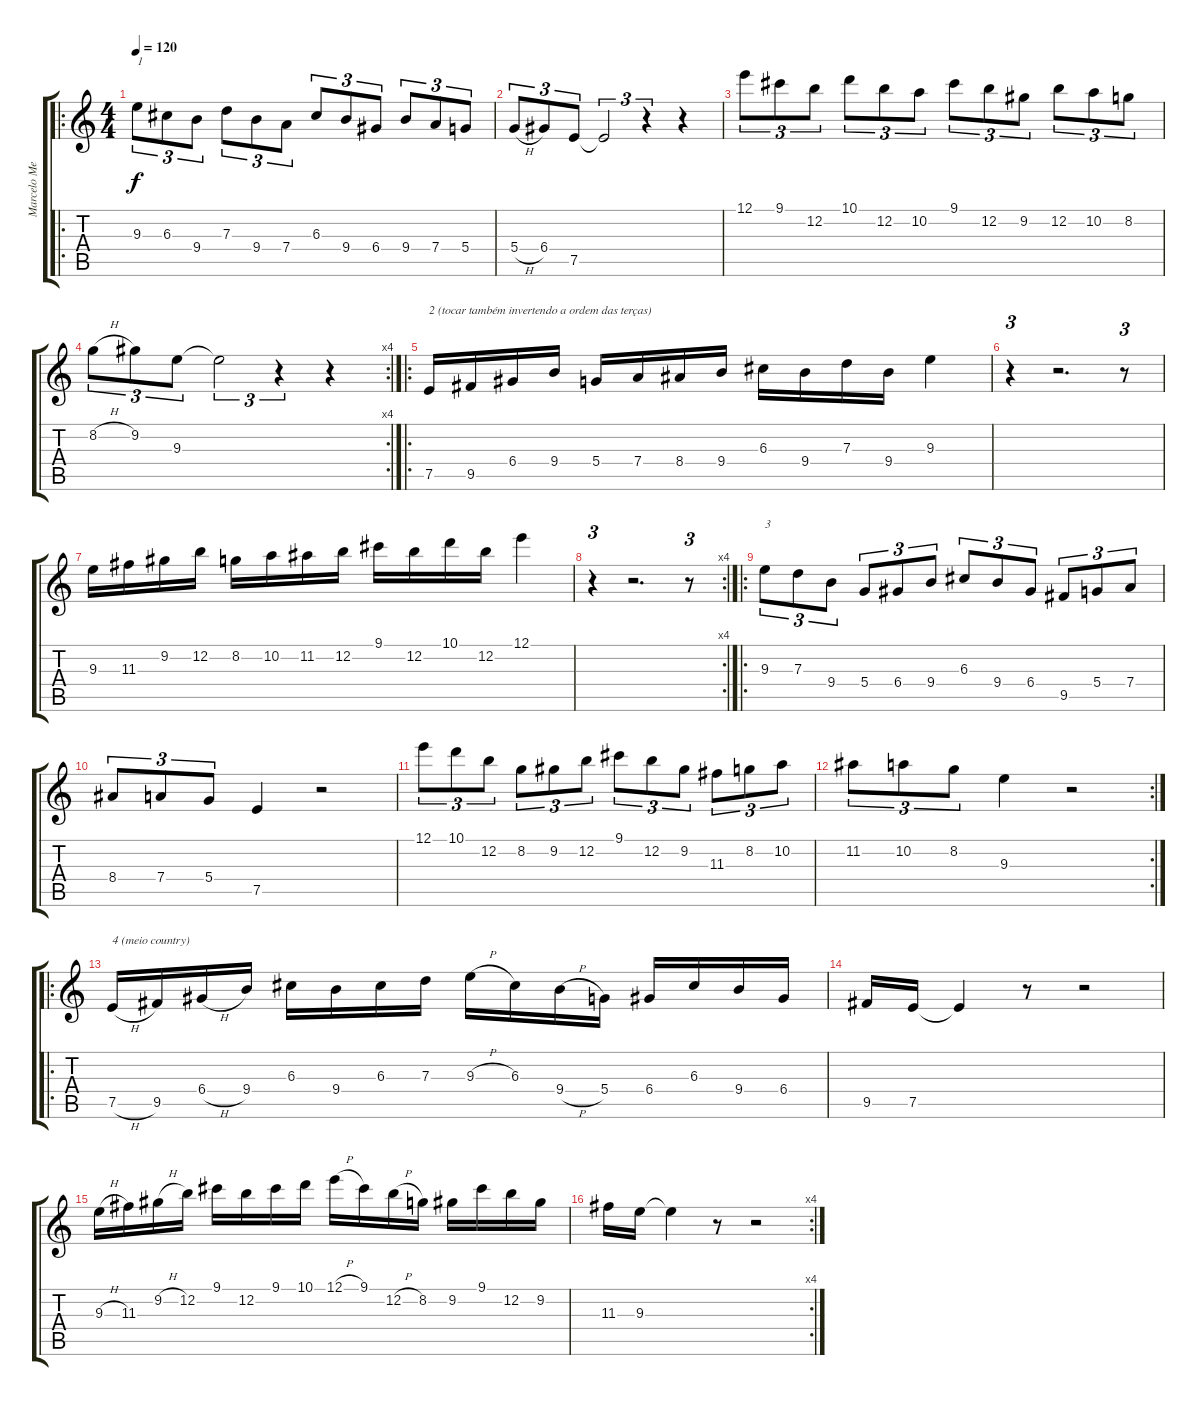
\track ("Marcelo Mello" "Marcelo Me") {instrument overdrivenguitar}
\staff {score tabs}
\tuning (E4 B3 G3 D3 A2 E2) {hide}
\ro
\ts (4 4)
\tempo 120
\clef g2
\ks c
9.3.8{tu (3 2) txt "1 " dy f instrument overdrivenguitar} 6.3.8{tu (3 2)} 9.4.8{tu (3 2)} 7.3.8{tu (3 2)} 9.4.8{tu (3 2)} 7.4.8{tu (3 2)} 6.3.8{tu (3 2)} 9.4.8{tu (3 2)} 6.4.8{tu (3 2)} 9.4.8{tu (3 2)} 7.4.8{tu (3 2)} 5.4.8{tu (3 2)} |
5.4{h}.8{tu (3 2)} 6.4.8{tu (3 2)} 7.5.8{tu (3 2)} 7.5{t}.2{tu (3 2)} r.4{tu (3 2)} r.4 |
12.1.8{tu (3 2)} 9.1.8{tu (3 2)} 12.2.8{tu (3 2)} 10.1.8{tu (3 2)} 12.2.8{tu (3 2)} 10.2.8{tu (3 2)} 9.1.8{tu (3 2)} 12.2.8{tu (3 2)} 9.2.8{tu (3 2)} 12.2.8{tu (3 2)} 10.2.8{tu (3 2)} 8.2.8{tu (3 2)} |
\rc 4
8.2{h}.8{tu (3 2)} 9.2.8{tu (3 2)} 9.3.8{tu (3 2)} 9.3{t}.2{tu (3 2)} r.4{tu (3 2)} r.4 |
\ro
7.5.16{txt "2 (tocar também invertendo a ordem das terças)"} 9.5.16 6.4.16 9.4.16 5.4.16 7.4.16 8.4.16 9.4.16 6.3.16 9.4.16 7.3.16 9.4.16 9.3.4 |
r.4{tu (3 2)} r.2{d} r.8{tu (3 2)} |
9.3.16 11.3.16 9.2.16 12.2.16 8.2.16 10.2.16 11.2.16 12.2.16 9.1.16 12.2.16 10.1.16 12.2.16 12.1.4 |
\rc 4
r.4{tu (3 2)} r.2{d} r.8{tu (3 2)} |
\ro
9.3.8{tu (3 2) txt "3"} 7.3.8{tu (3 2)} 9.4.8{tu (3 2)} 5.4.8{tu (3 2)} 6.4.8{tu (3 2)} 9.4.8{tu (3 2)} 6.3.8{tu (3 2)} 9.4.8{tu (3 2)} 6.4.8{tu (3 2)} 9.5.8{tu (3 2)} 5.4.8{tu (3 2)} 7.4.8{tu (3 2)} |
8.4.8{tu (3 2)} 7.4.8{tu (3 2)} 5.4.8{tu (3 2)} 7.5.4 r.2 |
12.1.8{tu (3 2)} 10.1.8{tu (3 2)} 12.2.8{tu (3 2)} 8.2.8{tu (3 2)} 9.2.8{tu (3 2)} 12.2.8{tu (3 2)} 9.1.8{tu (3 2)} 12.2.8{tu (3 2)} 9.2.8{tu (3 2)} 11.3.8{tu (3 2)} 8.2.8{tu (3 2)} 10.2.8{tu (3 2)} |
\rc 2
11.2.8{tu (3 2)} 10.2.8{tu (3 2)} 8.2.8{tu (3 2)} 9.3.4 r.2 |
\ro
7.5{h}.16{txt "4 (meio country)"} 9.5.16 6.4{h}.16 9.4.16 6.3.16 9.4.16 6.3.16 7.3.16 9.3{h}.16 6.3.16 9.4{h}.16 5.4.16 6.4.16 6.3.16 9.4.16 6.4.16 |
9.5.16 7.5.16 7.5{t}.4 r.8 r.2 |
9.3{h}.16 11.3.16 9.2{h}.16 12.2.16 9.1.16 12.2.16 9.1.16 10.1.16 12.1{h}.16 9.1.16 12.2{h}.16 8.2.16 9.2.16 9.1.16 12.2.16 9.2.16 |
\rc 4
11.3.16 9.3.16 9.3{t}.4 r.8 r.2
